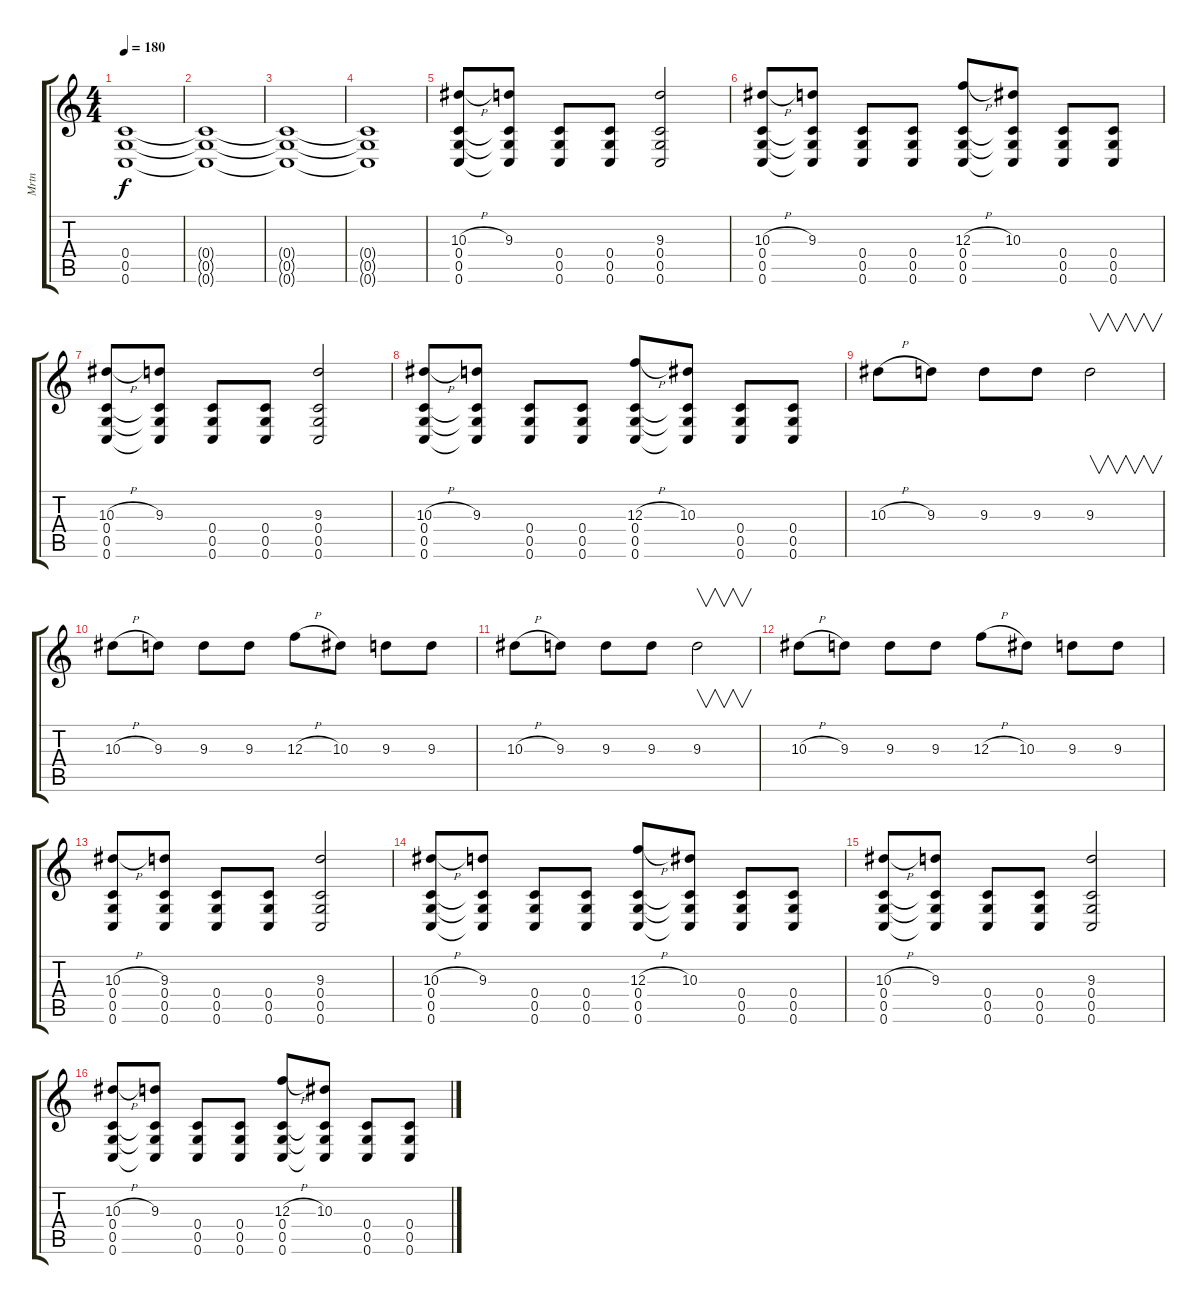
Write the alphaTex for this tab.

\track ("Mrtn" "Mrtn") {instrument distortionguitar}
\staff {score tabs}
\tuning (D4 A3 F3 C3 G2 C2) {hide}
\ts (4 4)
\tempo 180
\clef g2
\ks c
(0.4 0.5 0.6).1{dy f} |
(0.4{t} 0.5{t} 0.6{t}).1 |
(0.4{t} 0.5{t} 0.6{t}).1 |
(0.4{t} 0.5{t} 0.6{t}).1 |
(10.3{h} 0.4 0.5 0.6).8{instrument electricguitarclean} (9.3 0.4{t} 0.5{t} 0.6{t}).8 (0.4 0.5 0.6).8 (0.4 0.5 0.6).8 (9.3 0.4 0.5 0.6).2 |
(10.3{h} 0.4 0.5 0.6).8 (9.3 0.4{t} 0.5{t} 0.6{t}).8 (0.4 0.5 0.6).8 (0.4 0.5 0.6).8 (12.3{h} 0.4 0.5 0.6).8 (10.3 0.4{t} 0.5{t} 0.6{t}).8 (0.4 0.5 0.6).8 (0.4 0.5 0.6).8 |
(10.3{h} 0.4 0.5 0.6).8{instrument electricguitarclean} (9.3 0.4{t} 0.5{t} 0.6{t}).8 (0.4 0.5 0.6).8 (0.4 0.5 0.6).8 (9.3 0.4 0.5 0.6).2 |
(10.3{h} 0.4 0.5 0.6).8 (9.3 0.4{t} 0.5{t} 0.6{t}).8 (0.4 0.5 0.6).8 (0.4 0.5 0.6).8 (12.3{h} 0.4 0.5 0.6).8 (10.3 0.4{t} 0.5{t} 0.6{t}).8 (0.4 0.5 0.6).8 (0.4 0.5 0.6).8 |
10.3{h}.8{instrument distortionguitar} 9.3.8 9.3.8 9.3.8 9.3.2{v} |
10.3{h}.8 9.3.8 9.3.8 9.3.8 12.3{h}.8 10.3.8 9.3.8 9.3.8 |
10.3{h}.8 9.3.8 9.3.8 9.3.8 9.3.2{v} |
10.3{h}.8 9.3.8 9.3.8 9.3.8 12.3{h}.8 10.3.8 9.3.8 9.3.8 |
(10.3{h} 0.4 0.5 0.6).8 (9.3 0.4 0.5 0.6).8 (0.4 0.5 0.6).8 (0.4 0.5 0.6).8 (9.3 0.4 0.5 0.6).2 |
(10.3{h} 0.4 0.5 0.6).8 (9.3 0.4{t} 0.5{t} 0.6{t}).8 (0.4 0.5 0.6).8 (0.4 0.5 0.6).8 (12.3{h} 0.4 0.5 0.6).8 (10.3 0.4{t} 0.5{t} 0.6{t}).8 (0.4 0.5 0.6).8 (0.4 0.5 0.6).8 |
(10.3{h} 0.4 0.5 0.6).8 (9.3 0.4{t} 0.5{t} 0.6{t}).8 (0.4 0.5 0.6).8 (0.4 0.5 0.6).8 (9.3 0.4 0.5 0.6).2 |
(10.3{h} 0.4 0.5 0.6).8 (9.3 0.4{t} 0.5{t} 0.6{t}).8 (0.4 0.5 0.6).8 (0.4 0.5 0.6).8 (12.3{h} 0.4 0.5 0.6).8 (10.3 0.4{t} 0.5{t} 0.6{t}).8 (0.4 0.5 0.6).8 (0.4 0.5 0.6).8
